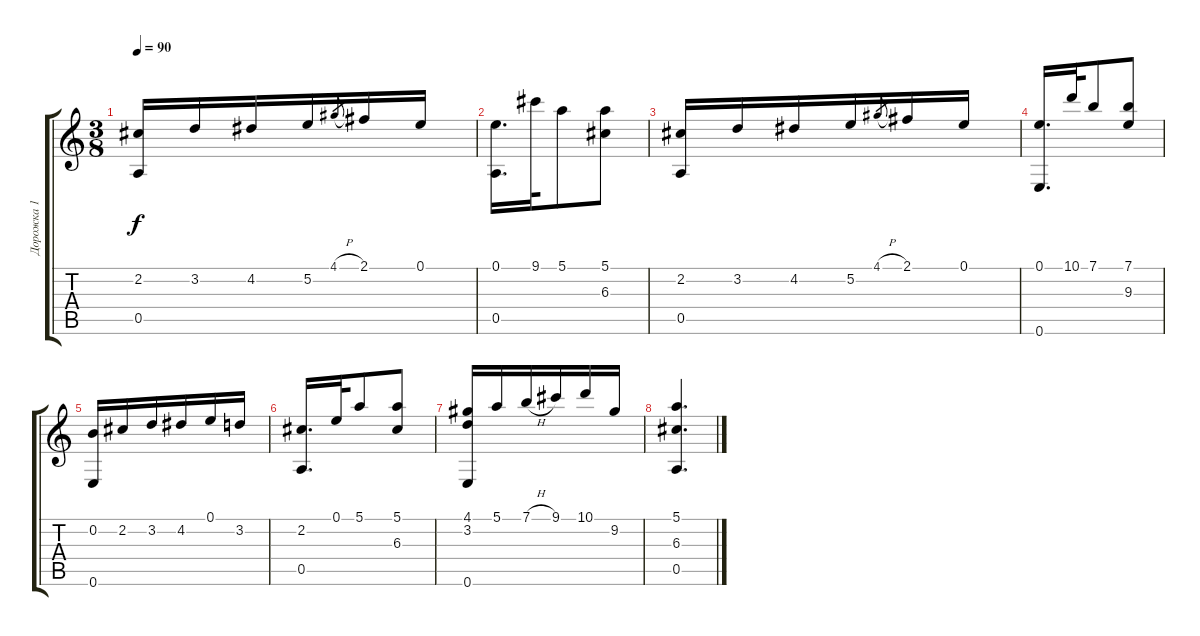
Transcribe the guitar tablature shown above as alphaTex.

\track ("Дорожка 1" "Дорожка 1") {instrument acousticguitarnylon}
\staff {score tabs}
\tuning (E4 B3 G3 D3 A2 E2) {hide}
\ts (3 8)
\tempo 90
\clef g2
\ks c
(2.2 0.5).16{dy f} 3.2.16 4.2.16 5.2.16 4.1{h}.8{gr} 2.1.16 0.1.16 |
(0.1 0.5).16{d} 9.1.32 5.1.8 (5.1 6.3).8 |
(2.2 0.5).16 3.2.16 4.2.16 5.2.16 4.1{h}.8{gr} 2.1.16 0.1.16 |
(0.1 0.6).16{d} 10.1.32 7.1.8 (7.1 9.3).8 |
(0.2 0.6).16 2.2.16 3.2.16 4.2.16 0.1.16 3.2.16 |
(2.2 0.5).16{d} 0.1.32 5.1.8 (5.1 6.3).8 |
(4.1 3.2 0.6).16 5.1.16 7.1{h}.16 9.1.16 10.1.16 9.2.16 |
(5.1 6.3 0.5).4{d}
